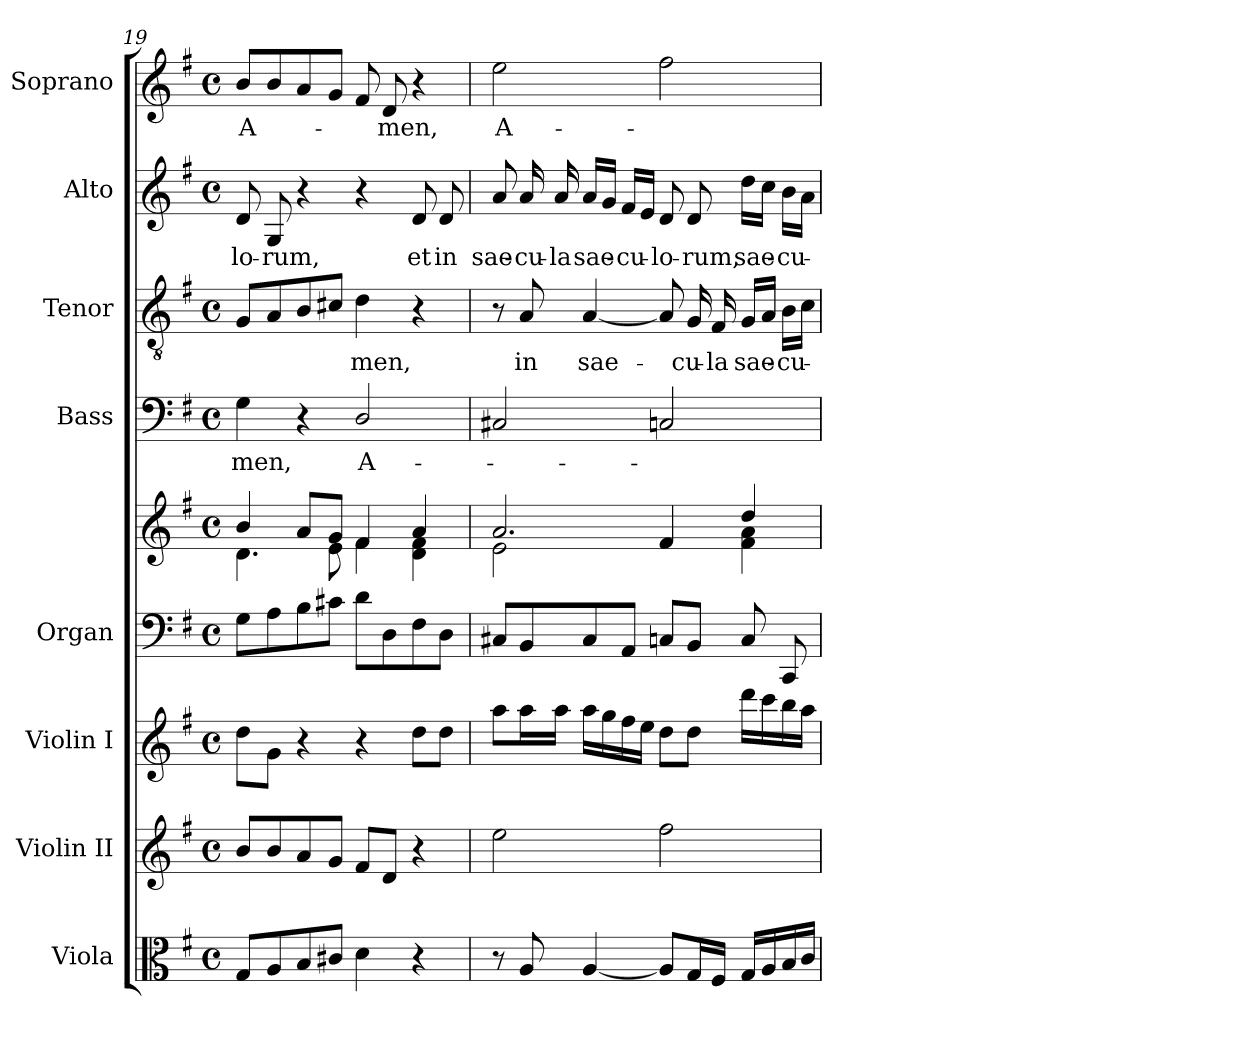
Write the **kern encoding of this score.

**kern	**kern	**kern	**kern	**kern	**kern	**text	**kern	**text	**kern	**text	**kern	**text
*part8	*part7	*part6	*part5	*part5	*part4	*part4	*part3	*part3	*part2	*part2	*part1	*part1
*staff9	*staff8	*staff7	*staff6	*staff5	*staff4	*staff4	*staff3	*staff3	*staff2	*staff2	*staff1	*staff1
*I"Viola	*I"Violin II	*I"Violin I	*I"Organ	*	*I"Bass	*	*I"Tenor	*	*I"Alto	*	*I"Soprano	*
*I'Vla.	*I'Vln. II	*I'Vln. I	*I'Org.	*	*I'B.	*	*I'T.	*	*I'A.	*	*I'S.	*
*clefC3	*clefG2	*clefG2	*clefF4	*clefG2	*clefF4	*	*clefGv2	*	*clefG2	*	*clefG2	*
*	*	*	*	*	*	*	*ITrd7c12	*	*	*	*	*
*k[f#]	*k[f#]	*k[f#]	*k[f#]	*k[f#]	*k[f#]	*	*k[f#]	*	*k[f#]	*	*k[f#]	*
*G:	*G:	*G:	*G:	*G:	*G:	*	*G:	*	*G:	*	*G:	*
*M4/4	*M4/4	*M4/4	*M4/4	*M4/4	*M4/4	*	*M4/4	*	*M4/4	*	*M4/4	*
*met(c)	*met(c)	*met(c)	*met(c)	*met(c)	*met(c)	*	*met(c)	*	*met(c)	*	*met(c)	*
=19	=19	=19	=19	=19	=19	=19	=19	=19	=19	=19	=19	=19
*	*	*	*	*^	*	*	*	*	*	*	*	*
!	!	!	!	!	!	!	!LO:LY:b:color=#000000	!	!	!	!	!	!
!	!	!	!	!	!	!	!	!	!	!	!LO:LY:b:color=#000000	!	!
!	!	!	!	!	!	!	!	!	!	!	!	!	!LO:LY:b:color=#000000
8Gi/L	8bi/L	8ddi\L	8Gi\L	4bi/	4.di\	4Gi\	-men,	8GGi/L	.	8di/	-lo-	8bi/L	A-
!	!	!	!	!	!	!	!	!	!	!	!LO:LY:b:color=#000000	!	!
8Ai/	8bi/	8gi\J	8Ai\	.	.	.	.	8AAi/	.	8Gi/	-rum,	8bi/	.
8Bi/	8ai/	4r	8Bi\	8ai/L	.	4r	.	8BBi/	.	4r	.	8ai/	.
8c#Xi/J	8gi/J	.	8c#Xi\J	8gi/J	8ei\	.	.	8C#Xi/J	.	.	.	8gi/J	.
!	!	!	!	!	!	!	!LO:LY:b:color=#000000	!	!	!	!	!	!
!	!	!	!	!	!	!	!	!	!LO:LY:b:color=#000000	!	!	!	!
4di\	8f#i/L	4r	8di\L	4f#i/	4f#i\	2Di/	A-	4Di\	-men,	4r	.	8f#i/	.
!	!	!	!	!	!	!	!	!	!	!	!	!	!LO:LY:b:color=#000000
.	8di/J	.	8Di\	.	.	.	.	.	.	.	.	8di/	-men,
!	!	!	!	!	!	!	!	!	!	!	!LO:LY:b:color=#000000	!	!
4r	4r	8ddi\L	8F#i\	4ai/	4di\ 4f#i	.	.	4r	.	8di/	et	4r	.
!	!	!	!	!	!	!	!	!	!	!	!LO:LY:b:color=#000000	!	!
.	.	8ddi\J	8Di\J	.	.	.	.	.	.	8di/	in	.	.
!!LO:PB:g=z
=20	=20	=20	=20	=20	=20	=20	=20	=20	=20	=20	=20	=20	=20
!	!	!	!	!	!	!	!	!	!	!	!LO:LY:b:color=#000000	!	!
!	!	!	!	!	!	!	!	!	!	!	!	!	!LO:LY:b:color=#000000
8r	2eei\	8aai\L	8C#Xi/L	2.ai/	2ei\	2C#Xi/	.	8r	.	8ai/	sae-	2eei\	A-
!	!	!	!	!	!	!	!	!	!LO:LY:b:color=#000000	!	!	!	!
!	!	!	!	!	!	!	!	!	!	!	!LO:LY:b:color=#000000	!	!
8Ai/	.	16aai\L	8BBi/	.	.	.	.	8AAi/	in	16ai/	-cu-	.	.
!	!	!	!	!	!	!	!	!	!	!	!LO:LY:b:color=#000000	!	!
.	.	16aai\JJ	.	.	.	.	.	.	.	16ai/	-la	.	.
!	!	!	!	!	!	!	!	!	!LO:LY:b:color=#000000	!	!	!	!
!	!	!	!	!	!	!	!	!	!	!	!LO:LY:b:color=#000000	!	!
[4Ai/	.	16aai\LL	8C#i/	.	.	.	.	[4AAi/	sae-	16ai/LL	sae-	.	.
.	.	16ggi\	.	.	.	.	.	.	.	16gi/JJ	.	.	.
!	!	!	!	!	!	!	!	!	!	!	!LO:LY:b:color=#000000	!	!
.	.	16ff#i\	8AAi/J	.	.	.	.	.	.	16f#i/LL	-cu-	.	.
.	.	16eei\JJ	.	.	.	.	.	.	.	16ei/JJ	.	.	.
!	!	!	!	!	!	!	!	!	!	!	!LO:LY:b:color=#000000	!	!
8Ai/L]	2ff#i\	8ddi\L	8Cni/L	.	4f#i/	2Cni/	.	8AAi/]	.	8di/	-lo-	2ff#i\	.
!	!	!	!	!	!	!	!	!	!LO:LY:b:color=#000000	!	!	!	!
!	!	!	!	!	!	!	!	!	!	!	!LO:LY:b:color=#000000	!	!
16Gi/L	.	8ddi\J	8BBi/J	.	.	.	.	16GGi/	-cu-	8di/	-rum,	.	.
!	!	!	!	!	!	!	!	!	!LO:LY:b:color=#000000	!	!	!	!
16F#i/JJ	.	.	.	.	.	.	.	16FF#i/	-la	.	.	.	.
!	!	!	!	!	!	!	!	!	!LO:LY:b:color=#000000	!	!	!	!
!	!	!	!	!	!	!	!	!	!	!	!LO:LY:b:color=#000000	!	!
16Gi/LL	.	16dddi\LL	8Ci/	4ddi/	4f#i\ 4ai	.	.	16GGi/LL	sae-	16ddi\LL	sae-	.	.
16Ai/	.	16ccci\	.	.	.	.	.	16AAi/JJ	.	16cci\JJ	.	.	.
!	!	!	!	!	!	!	!	!	!LO:LY:b:color=#000000	!	!	!	!
!	!	!	!	!	!	!	!	!	!	!	!LO:LY:b:color=#000000	!	!
16Bi/	.	16bbi\	8CCi/	.	.	.	.	16BBi\LL	-cu-	16bi\LL	-cu-	.	.
16ci/JJ	.	16aai\JJ	.	.	.	.	.	16Ci\JJ	.	16ai\JJ	.	.	.
*	*	*	*	*v	*v	*	*	*	*	*	*	*	*
=	=	=	=	=	=	=	=	=	=	=	=	=
*-	*-	*-	*-	*-	*-	*-	*-	*-	*-	*-	*-	*-
